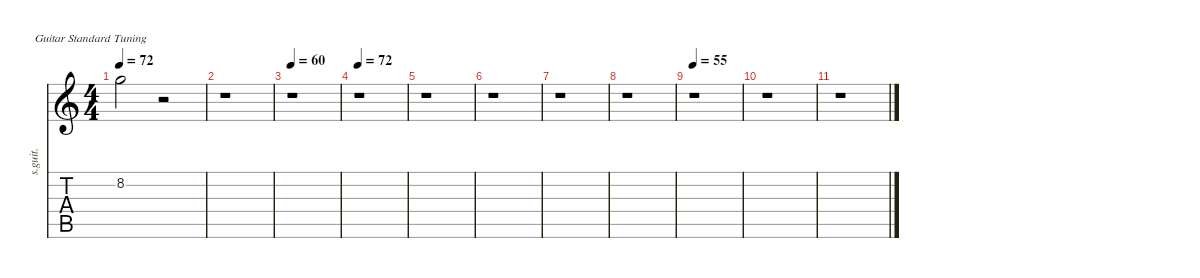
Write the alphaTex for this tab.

\defaultSystemsLayout 4
\hideDynamics
\bracketExtendMode nobrackets
\track ("Brian May | Guitar II" "s.guit.") {instrument distortionguitar}
\staff {score tabs}
\tuning (E4 B3 G3 D3 A2 E2)
\ts (4 4)
\tempo 72
\clef g2
\ks c
8.2{t}.2{lyrics (0 "") lyrics (1 "") lyrics (2 "") lyrics (3 "") lyrics (4 "") dy f} r.2 |
r.1 |
\tempo 60
r.1 |
\tempo 72
r.1 |
r.1 |
r.1 |
r.1 |
r.1 |
\tempo 55
r.1 |
r.1 |
r.1
